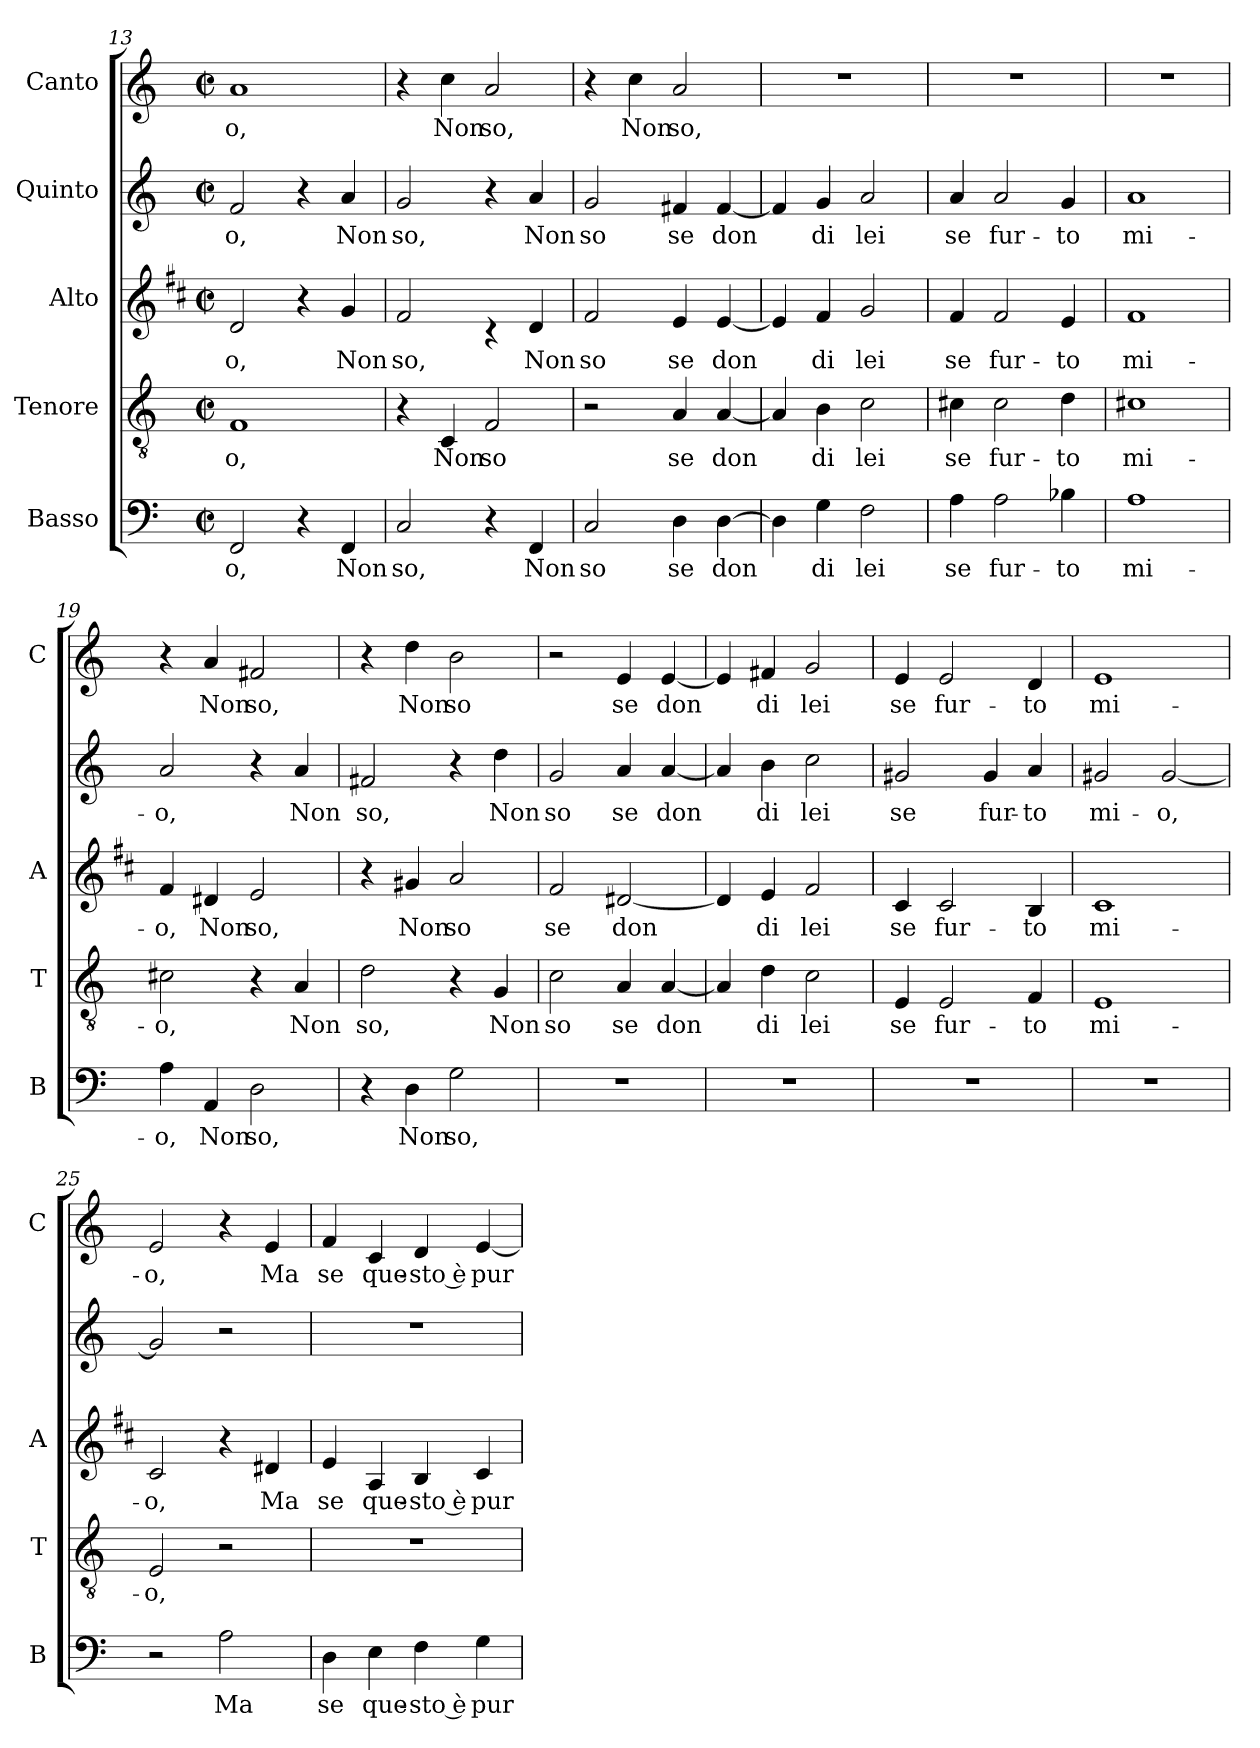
**kern	**text	**kern	**text	**kern	**text	**kern	**text	**kern	**text
*part5	*part5	*part4	*part4	*part3	*part3	*part2	*part2	*part1	*part1
*staff5	*staff5	*staff4	*staff4	*staff3	*staff3	*staff2	*staff2	*staff1	*staff1
*I"Basso	*	*I"Tenore	*	*I"Alto	*	*I"Quinto	*	*I"Canto	*
*I'B	*	*I'T	*	*I'A	*	*	*	*I'C	*
!!LO:LB:g=z
*clefF4	*	*clefGv2	*	*clefG2	*	*clefG2	*	*clefG2	*
*	*	*	*	*ITrd1c2	*	*	*	*	*
*k[]	*	*k[]	*	*k[]	*	*k[]	*	*k[]	*
*C:	*	*C:	*	*C:	*	*C:	*	*C:	*
*M2/2	*	*M2/2	*	*M2/2	*	*M2/2	*	*M2/2	*
*met(c|)	*	*met(c|)	*	*met(c|)	*	*met(c|)	*	*met(c|)	*
=13	=13	=13	=13	=13	=13	=13	=13	=13	=13
!	!LO:LY:b	!	!LO:LY:b	!	!LO:LY:b	!	!LO:LY:b	!	!LO:LY:b
2FF/	-o,	1F	-o,	2c/	-o,	2f/	-o,	1a	-o,
4r	.	.	.	4r	.	4r	.	.	.
!	!LO:LY:b	!	!	!	!LO:LY:b	!	!LO:LY:b	!	!
4FF/	Non	.	.	4f/	Non	4a/	Non	.	.
=14	=14	=14	=14	=14	=14	=14	=14	=14	=14
!	!LO:LY:b	!	!	!	!LO:LY:b	!	!LO:LY:b	!	!
2C/	so,	4r	.	2e/	so,	2g/	so,	4r	.
!	!	!	!LO:LY:b	!	!	!	!	!	!LO:LY:b
.	.	4C/	Non	.	.	.	.	4cc\	Non
!	!	!	!LO:LY:b	!	!	!	!	!	!LO:LY:b
4r	.	2F/	so	4rc	.	4r	.	2a/	so,
!	!LO:LY:b	!	!	!	!LO:LY:b	!	!LO:LY:b	!	!
4FF/	Non	.	.	4c/	Non	4a/	Non	.	.
=15	=15	=15	=15	=15	=15	=15	=15	=15	=15
!	!LO:LY:b	!	!	!	!LO:LY:b	!	!LO:LY:b	!	!
2C/	so	2r	.	2e/	so	2g/	so	4r	.
!	!	!	!	!	!	!	!	!	!LO:LY:b
.	.	.	.	.	.	.	.	4cc\	Non
!	!LO:LY:b	!	!LO:LY:b	!	!LO:LY:b	!	!LO:LY:b	!	!LO:LY:b
4D\	se	4A/	se	4d/	se	4f#X/	se	2a/	so,
!	!LO:LY:b	!	!LO:LY:b	!	!LO:LY:b	!	!LO:LY:b	!	!
[4D\	don	[4A/	don	[4d/	don	[4f#/	don	.	.
=16	=16	=16	=16	=16	=16	=16	=16	=16	=16
4D\]	.	4A/]	.	4d/]	.	4f#/]	.	1r	.
!	!LO:LY:b	!	!LO:LY:b	!	!LO:LY:b	!	!LO:LY:b	!	!
4G\	di	4B\	di	4e/	di	4g/	di	.	.
!	!LO:LY:b	!	!LO:LY:b	!	!LO:LY:b	!	!LO:LY:b	!	!
2F\	lei	2c\	lei	2f/	lei	2a/	lei	.	.
=17	=17	=17	=17	=17	=17	=17	=17	=17	=17
!	!LO:LY:b	!	!LO:LY:b	!	!LO:LY:b	!	!LO:LY:b	!	!
4A\	se	4c#X\	se	4e/	se	4a/	se	1r	.
!	!LO:LY:b	!	!LO:LY:b	!	!LO:LY:b	!	!LO:LY:b	!	!
2A\	fur-	2c#\	fur-	2e/	fur-	2a/	fur-	.	.
!	!LO:LY:b	!	!LO:LY:b	!	!LO:LY:b	!	!LO:LY:b	!	!
4B-X\	-to	4d\	-to	4d/	-to	4g/	-to	.	.
=18	=18	=18	=18	=18	=18	=18	=18	=18	=18
!	!LO:LY:b	!	!LO:LY:b	!	!LO:LY:b	!	!LO:LY:b	!	!
1A	mi-	1c#X	mi-	1e	mi-	1a	mi-	1r	.
=19	=19	=19	=19	=19	=19	=19	=19	=19	=19
!	!LO:LY:b	!	!LO:LY:b	!	!LO:LY:b	!	!LO:LY:b	!	!
4A\	-o,	2c#X\	-o,	4e/	-o,	2a/	-o,	4r	.
!	!LO:LY:b	!	!	!	!LO:LY:b	!	!	!	!LO:LY:b
4AA/	Non	.	.	4c#X/	Non	.	.	4a/	Non
!	!LO:LY:b	!	!	!	!LO:LY:b	!	!	!	!LO:LY:b
2D\	so,	4r	.	2d/	so,	4r	.	2f#X/	so,
!	!	!	!LO:LY:b	!	!	!	!LO:LY:b	!	!
.	.	4A/	Non	.	.	4a/	Non	.	.
=20	=20	=20	=20	=20	=20	=20	=20	=20	=20
!	!	!	!LO:LY:b	!	!	!	!LO:LY:b	!	!
4r	.	2d\	so,	4r	.	2f#X/	so,	4r	.
!	!LO:LY:b	!	!	!	!LO:LY:b	!	!	!	!LO:LY:b
4D\	Non	.	.	4f#X/	Non	.	.	4dd\	Non
!	!LO:LY:b	!	!	!	!LO:LY:b	!	!	!	!LO:LY:b
2G\	so,	4r	.	2g/	so	4r	.	2b\	so
!	!	!	!LO:LY:b	!	!	!	!LO:LY:b	!	!
.	.	4G/	Non	.	.	4dd\	Non	.	.
!!LO:PB:g=z
=21	=21	=21	=21	=21	=21	=21	=21	=21	=21
!	!	!	!LO:LY:b	!	!LO:LY:b	!	!LO:LY:b	!	!
1r	.	2c\	so	2e/	se	2g/	so	2r	.
!	!	!	!LO:LY:b	!	!LO:LY:b	!	!LO:LY:b	!	!LO:LY:b
.	.	4A/	se	[2c#X/	don	4a/	se	4e/	se
!	!	!	!LO:LY:b	!	!	!	!LO:LY:b	!	!LO:LY:b
.	.	[4A/	don	.	.	[4a/	don	[4e/	don
=22	=22	=22	=22	=22	=22	=22	=22	=22	=22
1r	.	4A/]	.	4c#/]	.	4a/]	.	4e/]	.
!	!	!	!LO:LY:b	!	!LO:LY:b	!	!LO:LY:b	!	!LO:LY:b
.	.	4d\	di	4d/	di	4b\	di	4f#X/	di
!	!	!	!LO:LY:b	!	!LO:LY:b	!	!LO:LY:b	!	!LO:LY:b
.	.	2c\	lei	2e/	lei	2cc\	lei	2g/	lei
=23	=23	=23	=23	=23	=23	=23	=23	=23	=23
!	!	!	!LO:LY:b	!	!LO:LY:b	!	!LO:LY:b	!	!LO:LY:b
1r	.	4E/	se	4B/	se	2g#X/	se	4e/	se
!	!	!	!LO:LY:b	!	!LO:LY:b	!	!	!	!LO:LY:b
.	.	2E/	fur-	2B/	fur-	.	.	2e/	fur-
!	!	!	!	!	!	!	!LO:LY:b	!	!
.	.	.	.	.	.	4g#/	fur-	.	.
!	!	!	!LO:LY:b	!	!LO:LY:b	!	!LO:LY:b	!	!LO:LY:b
.	.	4F/	-to	4A/	-to	4a/	-to	4d/	-to
=24	=24	=24	=24	=24	=24	=24	=24	=24	=24
!	!	!	!LO:LY:b	!	!LO:LY:b	!	!LO:LY:b	!	!LO:LY:b
1r	.	1E	mi-	1B	mi-	2g#X/	mi-	1e	mi-
!	!	!	!	!	!	!	!LO:LY:b	!	!
.	.	.	.	.	.	[2g#/	-o,	.	.
=25	=25	=25	=25	=25	=25	=25	=25	=25	=25
!	!	!	!LO:LY:b	!	!LO:LY:b	!	!	!	!LO:LY:b
2r	.	2E/	-o,	2B/	-o,	2g#/]	.	2e/	-o,
!	!LO:LY:b	!	!	!	!	!	!	!	!
2A\	Ma	2r	.	4r	.	2r	.	4r	.
!	!	!	!	!	!LO:LY:b	!	!	!	!LO:LY:b
.	.	.	.	4c#X/	Ma	.	.	4e/	Ma
=26	=26	=26	=26	=26	=26	=26	=26	=26	=26
!	!LO:LY:b	!	!	!	!LO:LY:b	!	!	!	!LO:LY:b
4D\	se	1r	.	4d/	se	1r	.	4f/	se
!	!LO:LY:b	!	!	!	!LO:LY:b	!	!	!	!LO:LY:b
4E\	que-	.	.	4G/	que-	.	.	4c/	que-
!	!LO:LY:b	!	!	!	!LO:LY:b	!	!	!	!LO:LY:b
4F\	-sto è	.	.	4A/	-sto è	.	.	4d/	-sto è
!	!LO:LY:b	!	!	!	!LO:LY:b	!	!	!	!LO:LY:b
4G\	pur	.	.	4B/	pur	.	.	[4e/	pur
=	=	=	=	=	=	=	=	=	=
*-	*-	*-	*-	*-	*-	*-	*-	*-	*-
